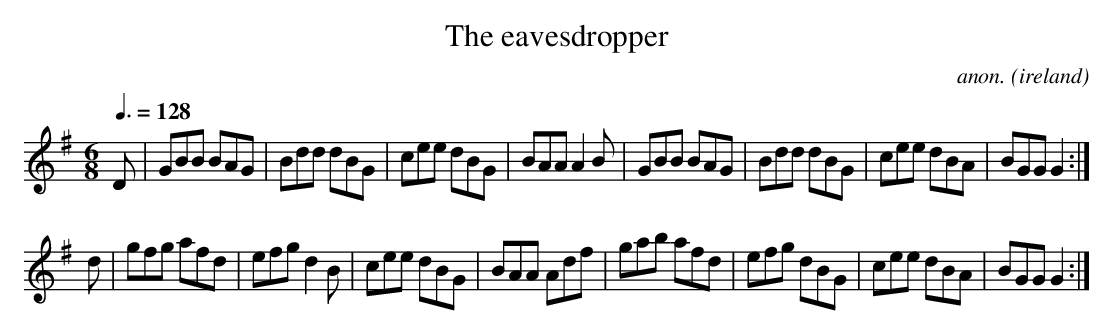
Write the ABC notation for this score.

X:1
T:The eavesdropper
O:ireland
C:anon.
M:6/8
L:1/8
Q:3/8=128
K:G
D|GBB BAG|Bdd dBG|cee dBG|BAA A2B|GBB BAG|Bdd dBG|cee dBA|BGG G2:|
d|gfg afd|efg d2B|cee dBG|BAA Adf|gab afd|efg dBG|cee dBA|BGG G2:|
